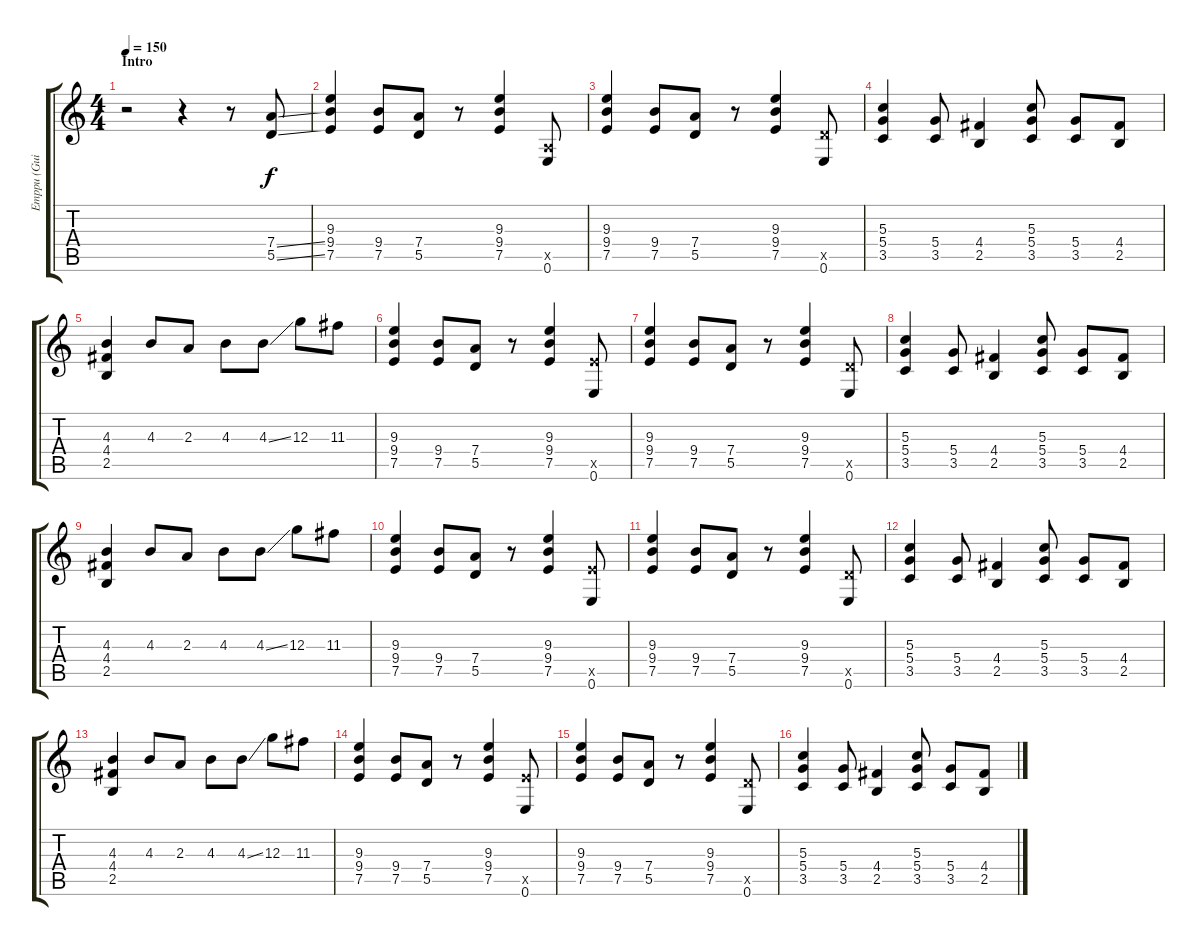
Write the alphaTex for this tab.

\track ("Emppu (Guitar)" "Emppu (Gui") {instrument distortionguitar}
\staff {score tabs}
\tuning (E4 B3 G3 D3 A2 E2) {hide}
\ts (4 4)
\section ("" "Intro")
\tempo 150
\clef g2
\ks c
r.2{dy f instrument distortionguitar} r.4 r.8 (7.4{ss} 5.5{ss}).8 |
(9.3 9.4 7.5).4 (9.4 7.5).8 (7.4 5.5).8 r.8 (9.3 9.4 7.5).4 (0.5{x} 0.6).8 |
(9.3 9.4 7.5).4 (9.4 7.5).8 (7.4 5.5).8 r.8 (9.3 9.4 7.5).4 (5.5{x} 0.6).8 |
(5.3 5.4 3.5).4 (5.4 3.5).8 (4.4 2.5).4 (5.3 5.4 3.5).8 (5.4 3.5).8 (4.4 2.5).8 |
(4.3 4.4 2.5).4 4.3.8 2.3.8 4.3.8 4.3{ss}.8 12.3.8 11.3.8 |
(9.3 9.4 7.5).4 (9.4 7.5).8 (7.4 5.5).8 r.8 (9.3 9.4 7.5).4 (7.5{x} 0.6).8 |
(9.3 9.4 7.5).4 (9.4 7.5).8 (7.4 5.5).8 r.8 (9.3 9.4 7.5).4 (5.5{x} 0.6).8 |
(5.3 5.4 3.5).4 (5.4 3.5).8 (4.4 2.5).4 (5.3 5.4 3.5).8 (5.4 3.5).8 (4.4 2.5).8 |
(4.3 4.4 2.5).4 4.3.8 2.3.8 4.3.8 4.3{ss}.8 12.3.8 11.3.8 |
(9.3 9.4 7.5).4 (9.4 7.5).8 (7.4 5.5).8 r.8 (9.3 9.4 7.5).4 (7.5{x} 0.6).8 |
(9.3 9.4 7.5).4 (9.4 7.5).8 (7.4 5.5).8 r.8 (9.3 9.4 7.5).4 (5.5{x} 0.6).8 |
(5.3 5.4 3.5).4 (5.4 3.5).8 (4.4 2.5).4 (5.3 5.4 3.5).8 (5.4 3.5).8 (4.4 2.5).8 |
(4.3 4.4 2.5).4 4.3.8 2.3.8 4.3.8 4.3{ss}.8 12.3.8 11.3.8 |
(9.3 9.4 7.5).4 (9.4 7.5).8 (7.4 5.5).8 r.8 (9.3 9.4 7.5).4 (7.5{x} 0.6).8 |
(9.3 9.4 7.5).4 (9.4 7.5).8 (7.4 5.5).8 r.8 (9.3 9.4 7.5).4 (5.5{x} 0.6).8 |
(5.3 5.4 3.5).4 (5.4 3.5).8 (4.4 2.5).4 (5.3 5.4 3.5).8 (5.4 3.5).8 (4.4 2.5).8
